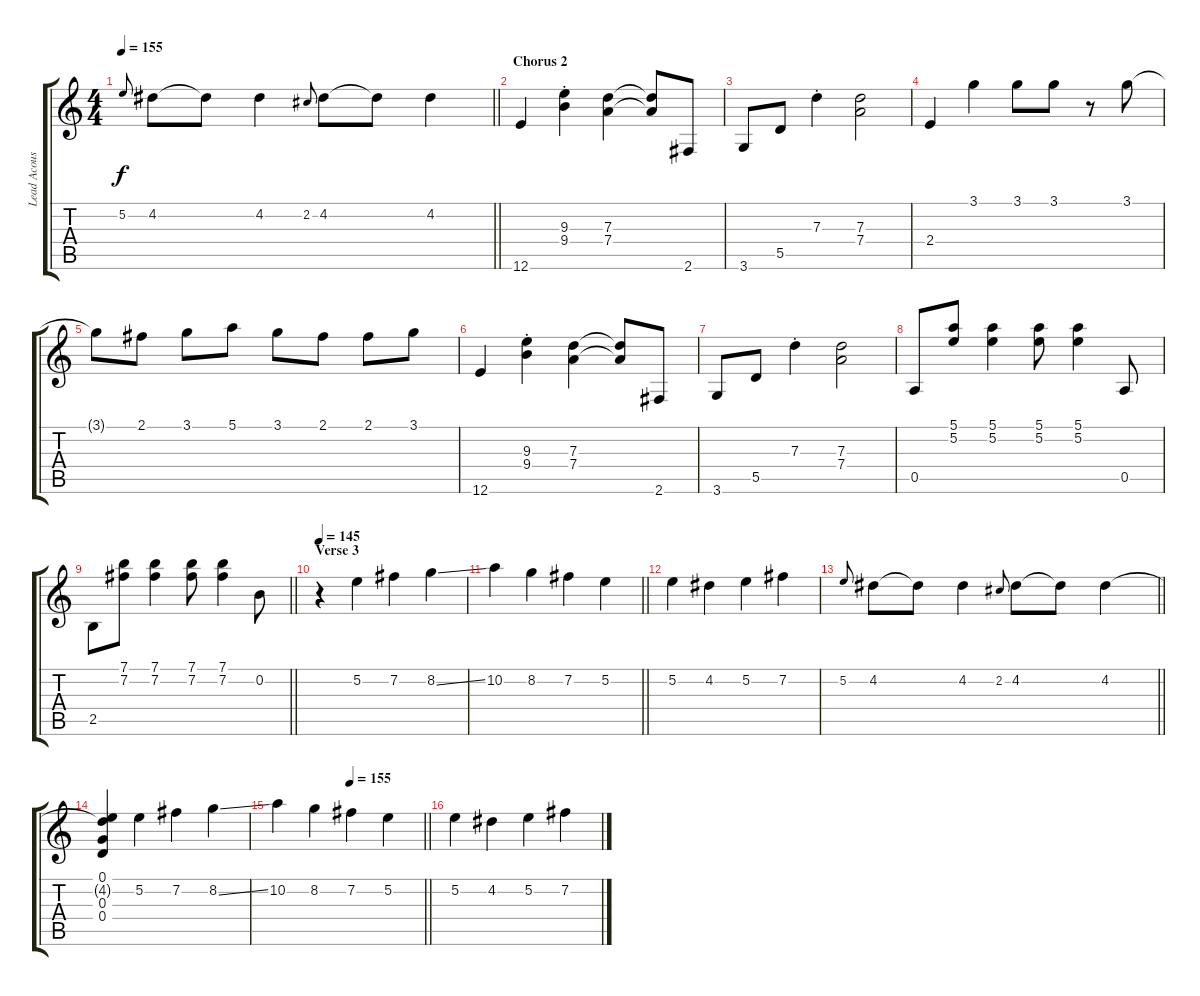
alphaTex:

\track ("Lead Acoustic" "Lead Acous") {instrument acousticguitarsteel}
\staff {score tabs}
\tuning (E4 B3 G3 D3 A2 E2) {hide}
\ts (4 4)
\tempo 155
\clef g2
\barLineRight lightlight
\ks c
5.2.8{gr onbeat dy f} 4.2.8 4.2{t}.8 4.2.4 2.2.8{gr onbeat} 4.2.8 4.2{t}.8 4.2.4 |
\section ("" "Chorus 2")
12.6.4 (9.3{st} 9.4).4 (7.3 7.4).4 (7.3{t} 7.4{t}).8 2.6.8 |
3.6.8 5.5.8 7.3{st}.4 (7.3 7.4).2 |
2.4.4 3.1.4 3.1.8 3.1.8 r.8 3.1.8 |
3.1{t}.8 2.1.8 3.1.8 5.1.8 3.1.8 2.1.8 2.1.8 3.1.8 |
12.6.4 (9.3{st} 9.4).4 (7.3 7.4).4 (7.3{t} 7.4{t}).8 2.6.8 |
3.6.8 5.5.8 7.3{st}.4 (7.3 7.4).2 |
0.5.8 (5.1 5.2).8 (5.1 5.2).4 (5.1 5.2).8 (5.1 5.2).4 0.5.8 |
\barLineRight lightlight
2.5.8 (7.1 7.2).8 (7.1 7.2).4 (7.1 7.2).8 (7.1 7.2).4 0.2.8 |
\section ("" "Verse 3")
\tempo 145
r.4 5.2.4 7.2.4 8.2{ss}.4 |
\barLineRight lightlight
10.2.4 8.2.4 7.2.4 5.2.4 |
5.2.4 4.2.4 5.2.4 7.2.4 |
\barLineRight lightlight
5.2.8{gr onbeat} 4.2.8 4.2{t}.8 4.2.4 2.2.8{gr onbeat} 4.2.8 4.2{t}.8 4.2.4 |
(0.1 4.2{t} 0.3 0.4).4 5.2.4 7.2.4 8.2{ss}.4 |
\tempo (155 0.5)
\barLineRight lightlight
10.2.4 8.2.4 7.2.4 5.2.4 |
5.2.4 4.2.4 5.2.4 7.2.4
